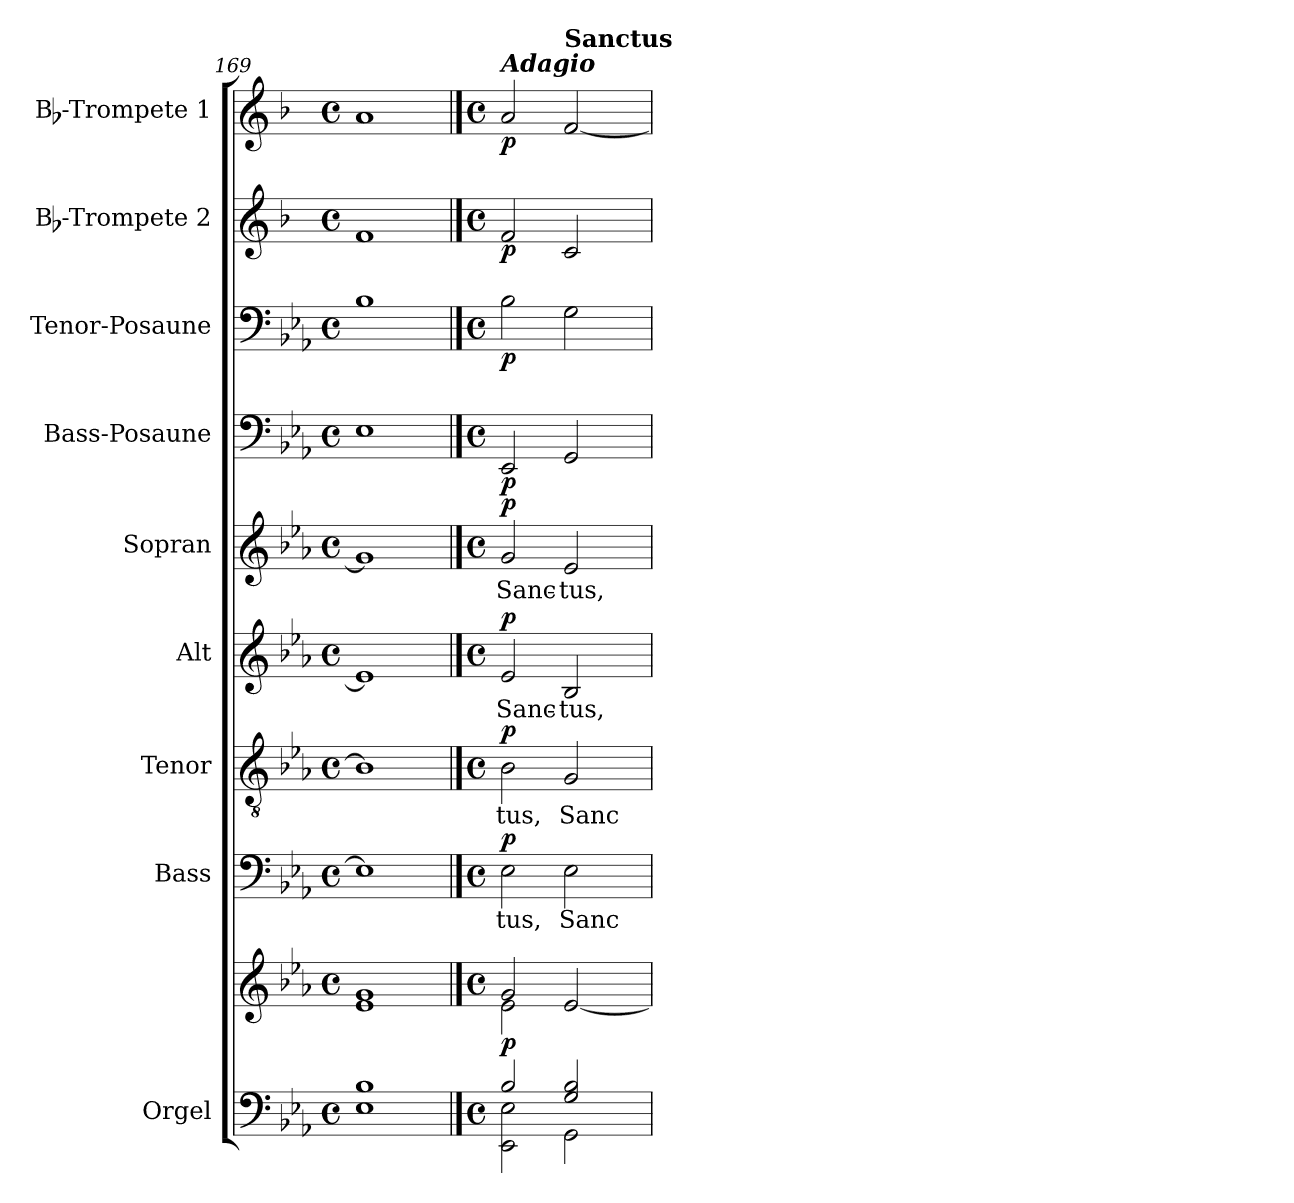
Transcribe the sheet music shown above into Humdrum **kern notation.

**kern	**kern	**dynam	**kern	**text	**dynam	**kern	**text	**dynam	**kern	**text	**dynam	**kern	**text	**dynam	**kern	**dynam	**kern	**dynam	**kern	**dynam	**kern	**dynam
*part9	*part9	*part9	*part8	*part8	*part8	*part7	*part7	*part7	*part6	*part6	*part6	*part5	*part5	*part5	*part4	*part4	*part3	*part3	*part2	*part2	*part1	*part1
*staff10	*staff9	*staff9/10	*staff8	*staff8	*staff8	*staff7	*staff7	*staff7	*staff6	*staff6	*staff6	*staff5	*staff5	*staff5	*staff4	*staff4	*staff3	*staff3	*staff2	*staff2	*staff1	*staff1
*I"Orgel	*	*	*I"Bass	*	*	*I"Tenor	*	*	*I"Alt	*	*	*I"Sopran	*	*	*I"Bass-Posaune	*	*I"Tenor-Posaune	*	*I"Bb-Trompete 2	*	*I"Bb-Trompete 1	*
*I'Org.	*	*	*I'B.	*	*	*I'T.	*	*	*I'A.	*	*	*I'S.	*	*	*I'B. Pos.	*	*I'T. Pos.	*	*I'Trp. 2	*	*I'Trp. 1	*
*clefF4	*clefG2	*	*clefF4	*	*	*clefGv2	*	*	*clefG2	*	*	*clefG2	*	*	*clefF4	*	*clefF4	*	*clefG2	*	*clefG2	*
*	*	*	*	*	*	*	*	*	*	*	*	*	*	*	*	*	*	*	*ITrd1c2	*	*ITrd1c2	*
*k[b-e-a-]	*k[b-e-a-]	*	*k[b-e-a-]	*	*	*k[b-e-a-]	*	*	*k[b-e-a-]	*	*	*k[b-e-a-]	*	*	*k[b-e-a-]	*	*k[b-e-a-]	*	*k[b-e-a-]	*	*k[b-e-a-]	*
*E-:	*E-:	*	*E-:	*	*	*E-:	*	*	*E-:	*	*	*E-:	*	*	*E-:	*	*E-:	*	*E-:	*	*E-:	*
*M4/4	*M4/4	*	*M4/4	*	*	*M4/4	*	*	*M4/4	*	*	*M4/4	*	*	*M4/4	*	*M4/4	*	*M4/4	*	*M4/4	*
*met(c)	*met(c)	*	*met(c)	*	*	*met(c)	*	*	*met(c)	*	*	*met(c)	*	*	*met(c)	*	*met(c)	*	*met(c)	*	*met(c)	*
=169	=169	=169	=169	=169	=169	=169	=169	=169	=169	=169	=169	=169	=169	=169	=169	=169	=169	=169	=169	=169	=169	=169
*^	*^	*	*	*	*	*	*	*	*	*	*	*	*	*	*	*	*	*	*	*	*	*
1B-	1E-	1g	1e-	.	1E-]	.	.	1B-]	.	.	1e-]	.	.	1g]	.	.	1E-	.	1B-	.	1e-	.	1g	.
!!LO:PB:g=z
==170	==170	==170	==170	==170	==170	==170	==170	==170	==170	==170	==170	==170	==170	==170	==170	==170	==170	==170	==170	==170	==170	==170	==170	==170
*M4/4	*	*M4/4	*	*	*M4/4	*	*	*M4/4	*	*	*M4/4	*	*	*M4/4	*	*	*M4/4	*	*M4/4	*	*M4/4	*	*M4/4	*
*met(c)	*	*met(c)	*	*	*met(c)	*	*	*met(c)	*	*	*met(c)	*	*	*met(c)	*	*	*met(c)	*	*met(c)	*	*met(c)	*	*met(c)	*
!	!	!	!	!	!	!	!	!	!	!	!	!	!	!	!	!	!	!	!	!	!	!	!LO:TX:a:Bi:t=Adagio	!
!	!	!	!	!LO:DY:b	!	!LO:LY:b	!LO:DY:a	!	!LO:LY:b	!LO:DY:a	!	!LO:LY:b	!LO:DY:a	!	!LO:LY:b	!LO:DY:a	!	!LO:DY:b	!	!LO:DY:b	!	!LO:DY:b	!	!LO:DY:b
2B-/	2EE-\ 2E-\	2g/	2e-\	p	2E-\	-tus,	p	2B-\	-tus,	p	2e-/	Sanc-	p	2g/	Sanc-	p	2EE-/	p	2B-\	p	2e-/	p	2g/	p
!	!	!	!	!	!	!	!	!	!	!	!	!	!	!	!	!	!	!	!	!	!	!	!LO:TX:a:B:t=Sanctus	!
!	!	!	!	!	!	!LO:LY:b	!	!	!LO:LY:b	!	!	!LO:LY:b	!	!	!LO:LY:b	!	!	!	!	!	!	!	!	!
2G/ 2B-/	2GG\	[>2e-/	2ryy	.	2E-\	Sanc-	.	2G/	Sanc-	.	2B-/	-tus,	.	2e-/	-tus,	.	2GG/	.	2G\	.	2B-/	.	[2e-/	.
*v	*v	*	*	*	*	*	*	*	*	*	*	*	*	*	*	*	*	*	*	*	*	*	*	*
*	*v	*v	*	*	*	*	*	*	*	*	*	*	*	*	*	*	*	*	*	*	*	*	*
=	=	=	=	=	=	=	=	=	=	=	=	=	=	=	=	=	=	=	=	=	=	=
*-	*-	*-	*-	*-	*-	*-	*-	*-	*-	*-	*-	*-	*-	*-	*-	*-	*-	*-	*-	*-	*-	*-
